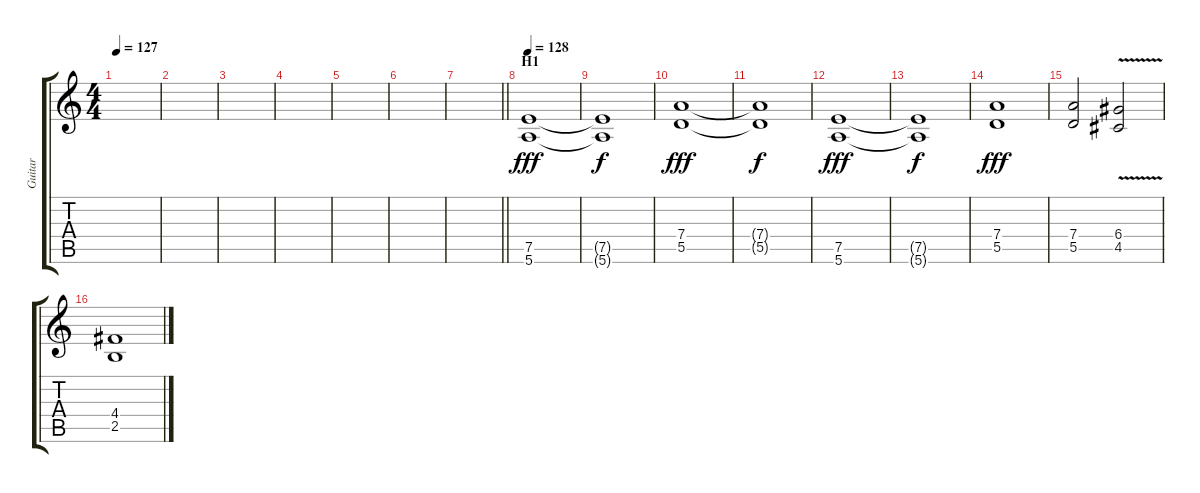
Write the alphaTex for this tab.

\track ("Guitar" "Guitar") {instrument distortionguitar}
\staff {score tabs}
\tuning (E4 B3 G3 D3 A2 E2) {hide}
\ts (4 4)
\tempo 127
\clef g2
\ks c
|
|
|
|
|
|
\barLineRight lightlight
|
\section ("" "H1")
\tempo 128
(7.5 5.6).1{dy fff} |
(7.5{t} 5.6{t}).1{dy f} |
(7.4 5.5).1{dy fff} |
(7.4{t} 5.5{t}).1{dy f} |
(7.5 5.6).1{dy fff} |
(7.5{t} 5.6{t}).1{dy f} |
(7.4 5.5).1{dy fff} |
(7.4 5.5).2 (6.4{v} 4.5{v}).2 |
(4.4 2.5).1
